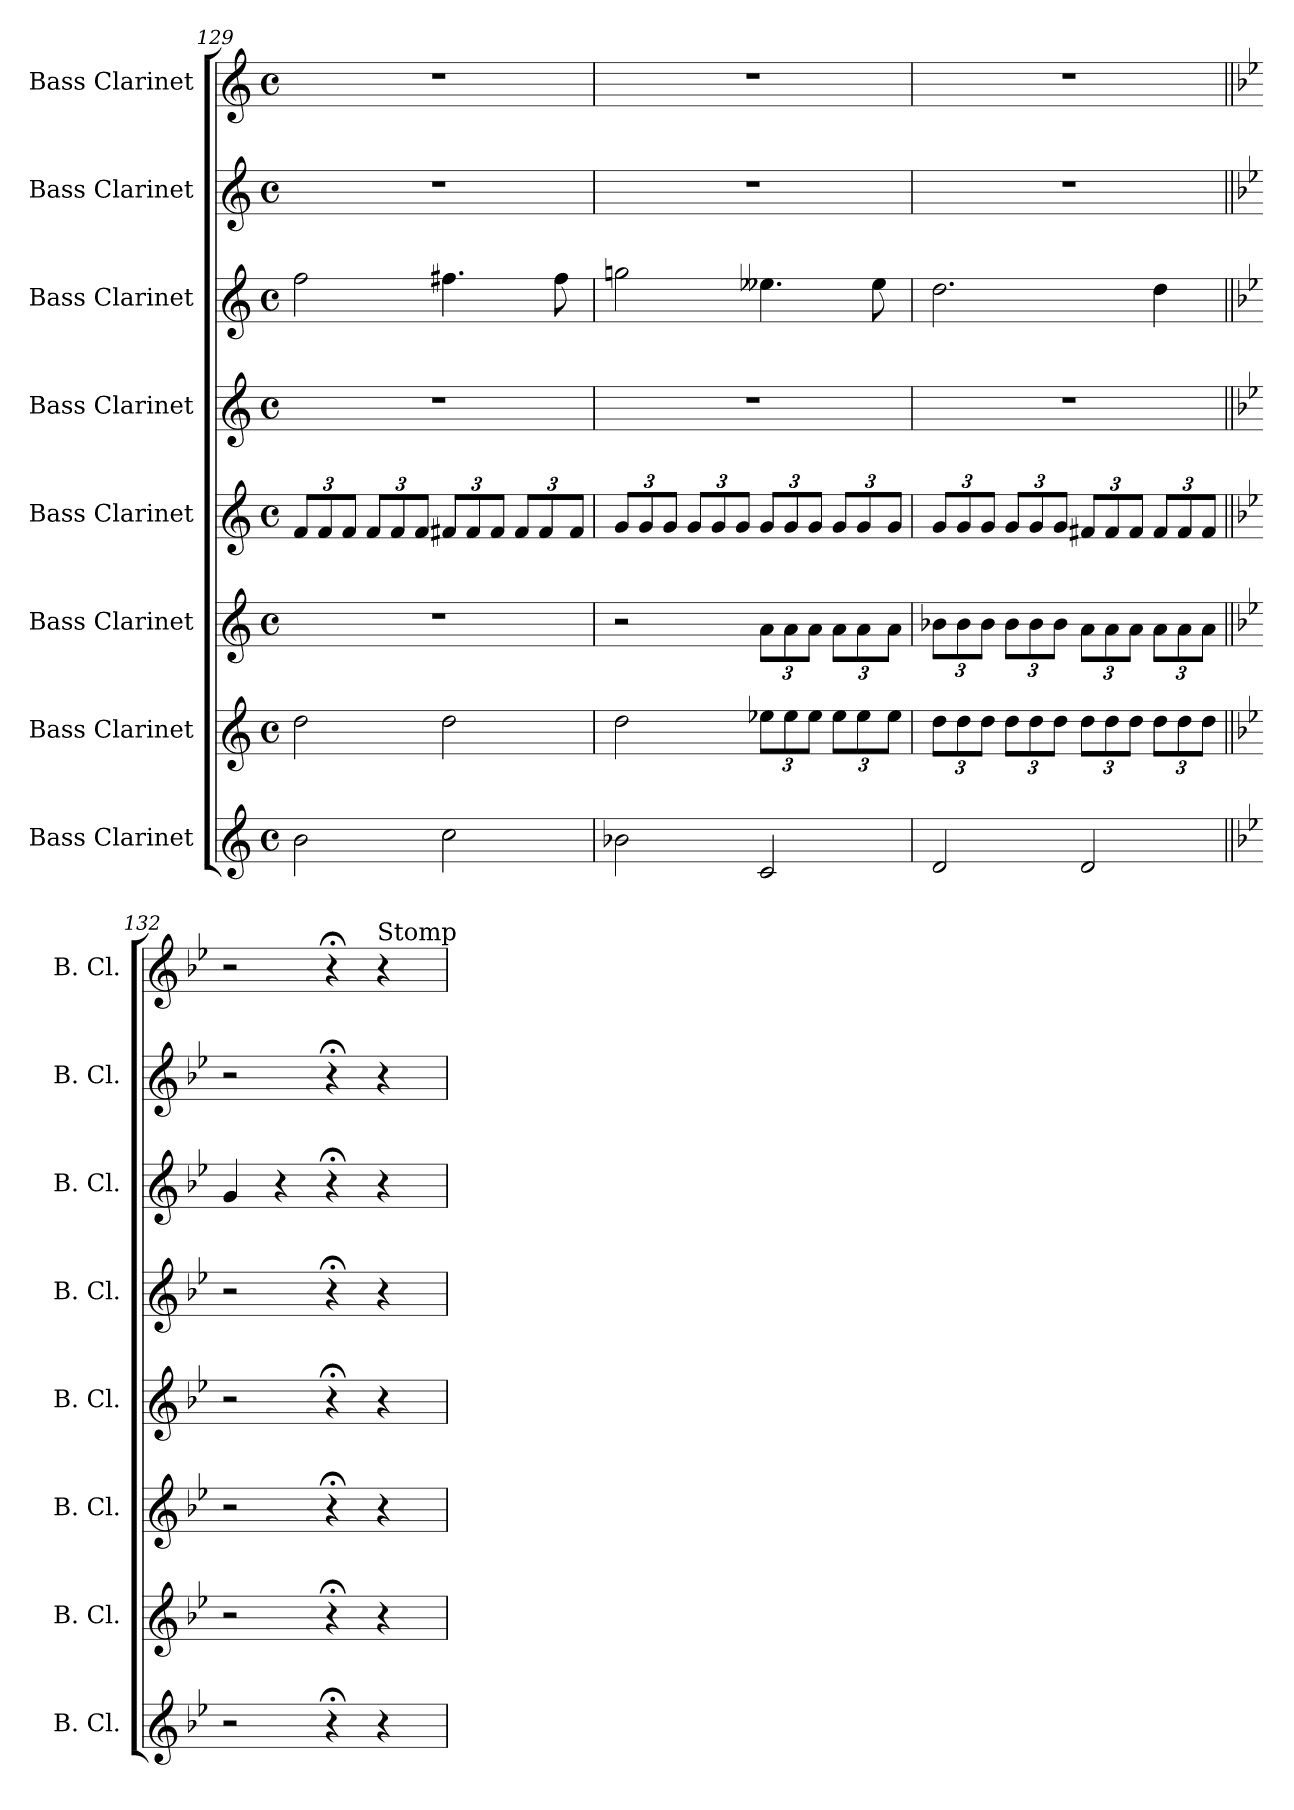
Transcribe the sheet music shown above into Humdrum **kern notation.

**kern	**kern	**kern	**kern	**kern	**kern	**kern	**kern
*part8	*part7	*part6	*part5	*part4	*part3	*part2	*part1
*staff8	*staff7	*staff6	*staff5	*staff4	*staff3	*staff2	*staff1
*I"Bass Clarinet	*I"Bass Clarinet	*I"Bass Clarinet	*I"Bass Clarinet	*I"Bass Clarinet	*I"Bass Clarinet	*I"Bass Clarinet	*I"Bass Clarinet
*I'B. Cl.	*I'B. Cl.	*I'B. Cl.	*I'B. Cl.	*I'B. Cl.	*I'B. Cl.	*I'B. Cl.	*I'B. Cl.
*clefG2	*clefG2	*clefG2	*clefG2	*clefG2	*clefG2	*clefG2	*clefG2
*ITrd8c14	*ITrd8c14	*ITrd8c14	*ITrd8c14	*ITrd8c14	*ITrd8c14	*ITrd8c14	*ITrd8c14
*k[]	*k[]	*k[]	*k[]	*k[]	*k[]	*k[]	*k[]
*M4/4	*M4/4	*M4/4	*M4/4	*M4/4	*M4/4	*M4/4	*M4/4
*met(c)	*met(c)	*met(c)	*met(c)	*met(c)	*met(c)	*met(c)	*met(c)
*	*	*	*Xbrackettup	*	*	*	*
=129	=129	=129	=129	=129	=129	=129	=129
2B\	2d\	1r	12F/L	1r	2f\	1r	1r
.	.	.	12F/	.	.	.	.
.	.	.	12F/J	.	.	.	.
.	.	.	12F/L	.	.	.	.
.	.	.	12F/	.	.	.	.
.	.	.	12F/J	.	.	.	.
2c\	2d\	.	12F#X/L	.	4.f#X\	.	.
.	.	.	12F#/	.	.	.	.
.	.	.	12F#/J	.	.	.	.
.	.	.	12F#/L	.	.	.	.
.	.	.	12F#/	.	.	.	.
.	.	.	.	.	8f#\	.	.
.	.	.	12F#/J	.	.	.	.
!!LO:PB:g=z
=130	=130	=130	=130	=130	=130	=130	=130
2B-X\	2d\	2r	12G/L	1r	2gn\	1r	1r
.	.	.	12G/	.	.	.	.
.	.	.	12G/J	.	.	.	.
.	.	.	12G/L	.	.	.	.
.	.	.	12G/	.	.	.	.
.	.	.	12G/J	.	.	.	.
*	*Xbrackettup	*Xbrackettup	*	*	*	*	*
2C/	12e-X\L	12A\L	12G/L	.	4.e--X\	.	.
.	12e-\	12A\	12G/	.	.	.	.
.	12e-\J	12A\J	12G/J	.	.	.	.
.	12e-\L	12A\L	12G/L	.	.	.	.
.	12e-\	12A\	12G/	.	.	.	.
.	.	.	.	.	8e--\	.	.
.	12e-\J	12A\J	12G/J	.	.	.	.
=131	=131	=131	=131	=131	=131	=131	=131
2D/	12d\L	12B-X\L	12G/L	1r	2.d\	1r	1r
.	12d\	12B-\	12G/	.	.	.	.
.	12d\J	12B-\J	12G/J	.	.	.	.
.	12d\L	12B-\L	12G/L	.	.	.	.
.	12d\	12B-\	12G/	.	.	.	.
.	12d\J	12B-\J	12G/J	.	.	.	.
2D/	12d\L	12A\L	12F#X/L	.	.	.	.
.	12d\	12A\	12F#/	.	.	.	.
.	12d\J	12A\J	12F#/J	.	.	.	.
.	12d\L	12A\L	12F#/L	.	4d\	.	.
.	12d\	12A\	12F#/	.	.	.	.
.	12d\J	12A\J	12F#/J	.	.	.	.
=132||	=132||	=132||	=132||	=132||	=132||	=132||	=132||
*k[b-e-]	*k[b-e-]	*k[b-e-]	*k[b-e-]	*k[b-e-]	*k[b-e-]	*k[b-e-]	*k[b-e-]
2r	2r	2r	2r	2r	4G/	2r	2r
.	.	.	.	.	4r	.	.
4r;<	4r;<	4r;<	4r;<	4r;<	4r;<	4r;<	4r;<
!	!	!	!	!	!	!	!LO:TX:t=Stomp
4r	4r	4r	4r	4r	4r	4r	4r
=	=	=	=	=	=	=	=
*-	*-	*-	*-	*-	*-	*-	*-
